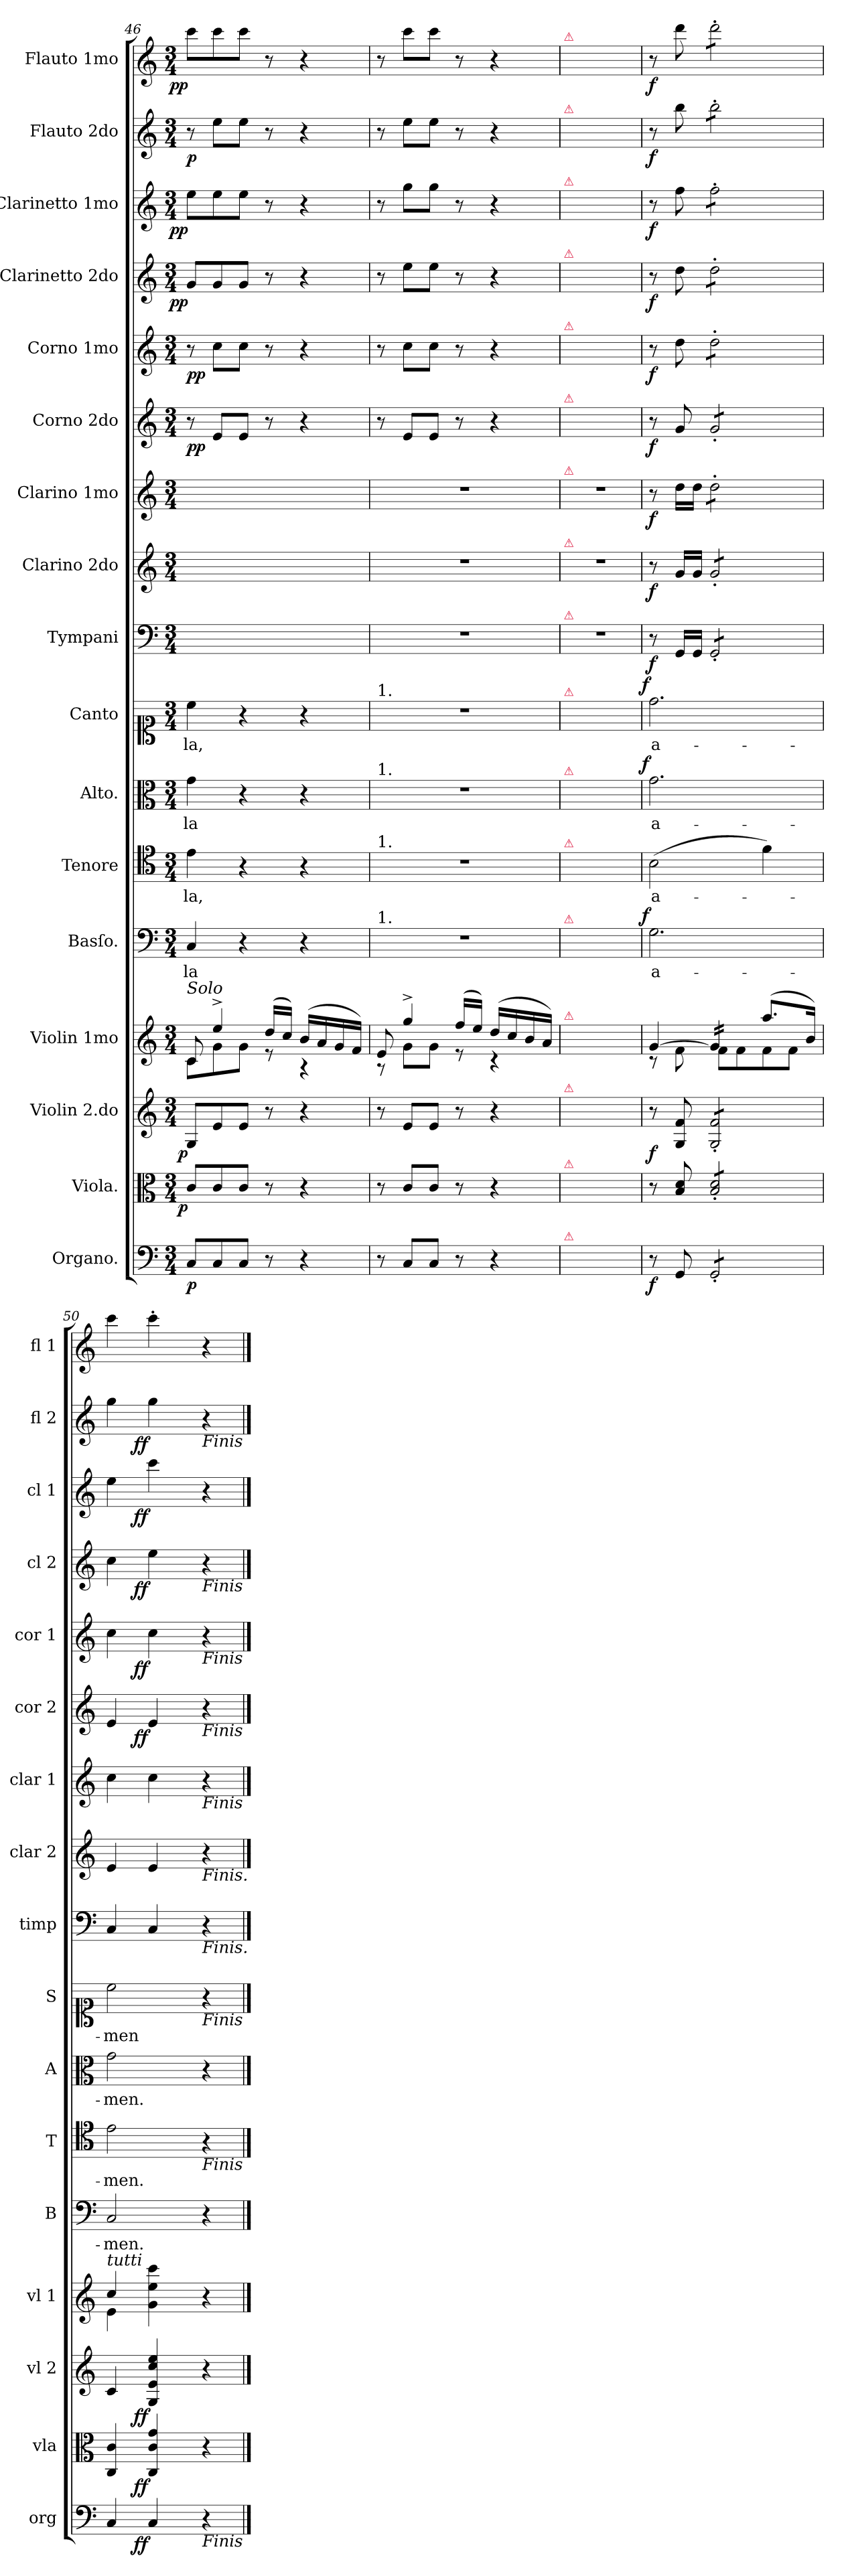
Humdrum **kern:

**kern	**dynam	**kern	**dynam	**kern	**dynam	**kern	**dynam	**kern	**text	**dynam	**kern	**text	**dynam	**kern	**text	**dynam	**kern	**text	**dynam	**kern	**dynam	**kern	**dynam	**kern	**dynam	**kern	**dynam	**kern	**dynam	**kern	**dynam	**kern	**dynam	**kern	**dynam	**kern	**dynam
*part17	*part17	*part16	*part16	*part15	*part15	*part14	*part14	*part13	*part13	*part13	*part12	*part12	*part12	*part11	*part11	*part11	*part10	*part10	*part10	*part9	*part9	*part8	*part8	*part7	*part7	*part6	*part6	*part5	*part5	*part4	*part4	*part3	*part3	*part2	*part2	*part1	*part1
*staff17	*staff17	*staff16	*staff16	*staff15	*staff15	*staff14	*staff14	*staff13	*staff13	*staff13	*staff12	*staff12	*staff12	*staff11	*staff11	*staff11	*staff10	*staff10	*staff10	*staff9	*staff9	*staff8	*staff8	*staff7	*staff7	*staff6	*staff6	*staff5	*staff5	*staff4	*staff4	*staff3	*staff3	*staff2	*staff2	*staff1	*staff1
*I"Organo.	*	*I"Viola.	*	*I"Violin 2.do	*	*I"Violin 1mo	*	*I"Basſo.	*	*	*I"Tenore	*	*	*I"Alto.	*	*	*I"Canto	*	*	*I"Tympani	*	*I"Clarino 2do	*	*I"Clarino 1mo	*	*I"Corno 2do	*	*I"Corno 1mo	*	*I"Clarinetto 2do	*	*I"Clarinetto 1mo	*	*I"Flauto 2do	*	*I"Flauto 1mo	*
*I'org	*	*I'vla	*	*I'vl 2	*	*I'vl 1	*	*I'B	*	*	*I'T	*	*	*I'A	*	*	*I'S	*	*	*I'timp	*	*I'clar 2	*	*I'clar 1	*	*I'cor 2	*	*I'cor 1	*	*I'cl 2	*	*I'cl 1	*	*I'fl 2	*	*I'fl 1	*
*clefF4	*	*clefC3	*	*clefG2	*	*clefG2	*	*clefF4	*	*	*clefC4	*	*	*clefC3	*	*	*clefC1	*	*	*clefF4	*	*clefG2	*	*clefG2	*	*clefG2	*	*clefG2	*	*clefG2	*	*clefG2	*	*clefG2	*	*clefG2	*
*k[]	*	*k[]	*	*k[]	*	*k[]	*	*k[]	*	*	*k[]	*	*	*k[]	*	*	*k[]	*	*	*k[]	*	*k[]	*	*k[]	*	*k[]	*	*k[]	*	*k[]	*	*k[]	*	*k[]	*	*k[]	*
*C:	*	*C:	*	*C:	*	*C:	*	*C:	*	*	*C:	*	*	*C:	*	*	*C:	*	*	*C:	*	*C:	*	*C:	*	*C:	*	*C:	*	*C:	*	*C:	*	*C:	*	*C:	*
*M3/4	*	*M3/4	*	*M3/4	*	*M3/4	*	*M3/4	*	*	*M3/4	*	*	*M3/4	*	*	*M3/4	*	*	*M3/4	*	*M3/4	*	*M3/4	*	*M3/4	*	*M3/4	*	*M3/4	*	*M3/4	*	*M3/4	*	*M3/4	*
=46	=46	=46	=46	=46	=46	=46	=46	=46	=46	=46	=46	=46	=46	=46	=46	=46	=46	=46	=46	=46	=46	=46	=46	=46	=46	=46	=46	=46	=46	=46	=46	=46	=46	=46	=46	=46	=46
*	*	*	*	*	*	*^	*	*	*	*	*	*	*	*	*	*	*	*	*	*	*	*	*	*	*	*	*	*	*	*	*	*	*	*	*	*	*
!	!	!	!	!	!	!LO:TX:a:i:t=Solo	!	!	!	!	!	!	!	!	!	!	!	!	!	!	!	!	!	!	!	!	!	!	!	!	!	!	!	!	!	!	!	!
!	!	!	!LO:DY:rj	!	!LO:DY:rj	!	!	!	!	!	!	!	!	!	!	!	!	!	!	!	!	!	!	!	!	!	!	!	!	!	!	!LO:DY:rj	!	!LO:DY:rj	!	!	!	!LO:DY:rj
8C/L	p	8c/L	p.	8G/L	p	8c/	8c\L	.	4C/	-la	.	4e\	-la,	.	4g\	-la	.	4cc\	-la,	.	2.ryy	.	2.ryy	.	2.ryy	.	8r	pp	8r	pp	8g/L	pp	8ee\L	pp.	8r	p	8ccc\L	pp.
8C/	.	8c/	.	8e/	.	4ee^/	8g\	.	.	.	.	.	.	.	.	.	.	.	.	.	.	.	.	.	.	.	8e/L	.	8cc\L	.	8g/	.	8ee\	.	8ee\L	.	8ccc\	.
8C/J	.	8c/J	.	8e/J	.	.	8g\J	.	4r	.	.	4r	.	.	4r	.	.	4r	.	.	.	.	.	.	.	.	8e/J	.	8cc\J	.	8g/J	.	8ee\J	.	8ee\J	.	8ccc\J	.
8r	.	8r	.	8r	.	(<16dd/LL	8r	.	.	.	.	.	.	.	.	.	.	.	.	.	.	.	.	.	.	.	8r	.	8r	.	8r	.	8r	.	8r	.	8r	.
.	.	.	.	.	.	16cc/JJ)	.	.	.	.	.	.	.	.	.	.	.	.	.	.	.	.	.	.	.	.	.	.	.	.	.	.	.	.	.	.	.	.
4r	.	4r	.	4r	.	(16b/LL	4r	.	4r	.	.	4r	.	.	4r	.	.	4r	.	.	.	.	.	.	.	.	4r	.	4r	.	4r	.	4r	.	4r	.	4r	.
.	.	.	.	.	.	16a/	.	.	.	.	.	.	.	.	.	.	.	.	.	.	.	.	.	.	.	.	.	.	.	.	.	.	.	.	.	.	.	.
.	.	.	.	.	.	16g/	.	.	.	.	.	.	.	.	.	.	.	.	.	.	.	.	.	.	.	.	.	.	.	.	.	.	.	.	.	.	.	.
.	.	.	.	.	.	16f/JJ)	.	.	.	.	.	.	.	.	.	.	.	.	.	.	.	.	.	.	.	.	.	.	.	.	.	.	.	.	.	.	.	.
=47	=47	=47	=47	=47	=47	=47	=47	=47	=47	=47	=47	=47	=47	=47	=47	=47	=47	=47	=47	=47	=47	=47	=47	=47	=47	=47	=47	=47	=47	=47	=47	=47	=47	=47	=47	=47	=47	=47
!	!	!	!	!	!	!	!	!	!	!	!	!	!	!	!	!	!	!LO:TX:a:t=1.	!	!	!	!	!	!	!	!	!	!	!	!	!	!	!	!	!	!	!	!
!	!	!	!	!	!	!	!	!	!	!	!	!	!	!	!LO:TX:a:t=1.	!	!	!	!	!	!	!	!	!	!	!	!	!	!	!	!	!	!	!	!	!	!	!
!	!	!	!	!	!	!	!	!	!	!	!	!LO:TX:a:t=1.	!	!	!	!	!	!	!	!	!	!	!	!	!	!	!	!	!	!	!	!	!	!	!	!	!	!
!	!	!	!	!	!	!	!	!	!LO:TX:a:t=1.	!	!	!	!	!	!	!	!	!	!	!	!	!	!	!	!	!	!	!	!	!	!	!	!	!	!	!	!	!
8r	.	8r	.	8r	.	8e/	8r	.	2.r	.	.	2.r	.	.	2.r	.	.	2.r	.	.	2.r	.	2.r	.	2.r	.	8r	.	8r	.	8r	.	8r	.	8r	.	8r	.
8C/L	.	8c/L	.	8e/L	.	4gg^/	8g\L	.	.	.	.	.	.	.	.	.	.	.	.	.	.	.	.	.	.	.	8e/L	.	8cc\L	.	8ee\L	.	8gg\L	.	8ee\L	.	8ccc\L	.
8C/J	.	8c/J	.	8e/J	.	.	8g\J	.	.	.	.	.	.	.	.	.	.	.	.	.	.	.	.	.	.	.	8e/J	.	8cc\J	.	8ee\J	.	8gg\J	.	8ee\J	.	8ccc\J	.
8r	.	8r	.	8r	.	(16ff/LL	8r	.	.	.	.	.	.	.	.	.	.	.	.	.	.	.	.	.	.	.	8r	.	8r	.	8r	.	8r	.	8r	.	8r	.
.	.	.	.	.	.	16ee/JJ)	.	.	.	.	.	.	.	.	.	.	.	.	.	.	.	.	.	.	.	.	.	.	.	.	.	.	.	.	.	.	.	.
4r	.	4r	.	4r	.	(16dd/LL	4r	.	.	.	.	.	.	.	.	.	.	.	.	.	.	.	.	.	.	.	4r	.	4r	.	4r	.	4r	.	4r	.	4r	.
.	.	.	.	.	.	16cc/	.	.	.	.	.	.	.	.	.	.	.	.	.	.	.	.	.	.	.	.	.	.	.	.	.	.	.	.	.	.	.	.
.	.	.	.	.	.	16b/	.	.	.	.	.	.	.	.	.	.	.	.	.	.	.	.	.	.	.	.	.	.	.	.	.	.	.	.	.	.	.	.
.	.	.	.	.	.	16a/JJ)	.	.	.	.	.	.	.	.	.	.	.	.	.	.	.	.	.	.	.	.	.	.	.	.	.	.	.	.	.	.	.	.
*	*	*	*	*	*	*v	*v	*	*	*	*	*	*	*	*	*	*	*	*	*	*	*	*	*	*	*	*	*	*	*	*	*	*	*	*	*	*	*
=48	=48	=48	=48	=48	=48	=48	=48	=48	=48	=48	=48	=48	=48	=48	=48	=48	=48	=48	=48	=48	=48	=48	=48	=48	=48	=48	=48	=48	=48	=48	=48	=48	=48	=48	=48	=48	=48
!	!	!	!	!	!	!	!	!	!	!	!	!	!	!	!	!	!	!	!	!	!	!	!	!	!	!	!	!	!	!	!	!	!	!	!	!LO:TX:a:color=crimson:t=⚠	!
!	!	!	!	!	!	!	!	!	!	!	!	!	!	!	!	!	!	!	!	!	!	!	!	!	!	!	!	!	!	!	!	!	!	!LO:TX:a:color=crimson:t=⚠	!	!	!
!	!	!	!	!	!	!	!	!	!	!	!	!	!	!	!	!	!	!	!	!	!	!	!	!	!	!	!	!	!	!	!	!LO:TX:a:color=crimson:t=⚠	!	!	!	!	!
!	!	!	!	!	!	!	!	!	!	!	!	!	!	!	!	!	!	!	!	!	!	!	!	!	!	!	!	!	!	!LO:TX:a:color=crimson:t=⚠	!	!	!	!	!	!	!
!	!	!	!	!	!	!	!	!	!	!	!	!	!	!	!	!	!	!	!	!	!	!	!	!	!	!	!	!LO:TX:a:color=crimson:t=⚠	!	!	!	!	!	!	!	!	!
!	!	!	!	!	!	!	!	!	!	!	!	!	!	!	!	!	!	!	!	!	!	!	!	!	!	!LO:TX:a:color=crimson:t=⚠	!	!	!	!	!	!	!	!	!	!	!
!	!	!	!	!	!	!	!	!	!	!	!	!	!	!	!	!	!	!	!	!	!	!	!	!LO:TX:a:color=crimson:t=⚠	!	!	!	!	!	!	!	!	!	!	!	!	!
!	!	!	!	!	!	!	!	!	!	!	!	!	!	!	!	!	!	!	!	!	!	!LO:TX:a:color=crimson:t=⚠	!	!	!	!	!	!	!	!	!	!	!	!	!	!	!
!	!	!	!	!	!	!	!	!	!	!	!	!	!	!	!	!	!	!	!	!LO:TX:a:color=crimson:t=⚠	!	!	!	!	!	!	!	!	!	!	!	!	!	!	!	!	!
!	!	!	!	!	!	!	!	!	!	!	!	!	!	!	!	!	!LO:TX:a:color=crimson:t=⚠	!	!	!	!	!	!	!	!	!	!	!	!	!	!	!	!	!	!	!	!
!	!	!	!	!	!	!	!	!	!	!	!	!	!	!LO:TX:a:color=crimson:t=⚠	!	!	!	!	!	!	!	!	!	!	!	!	!	!	!	!	!	!	!	!	!	!	!
!	!	!	!	!	!	!	!	!	!	!	!LO:TX:a:color=crimson:t=⚠	!	!	!	!	!	!	!	!	!	!	!	!	!	!	!	!	!	!	!	!	!	!	!	!	!	!
!	!	!	!	!	!	!	!	!LO:TX:a:color=crimson:t=⚠	!	!	!	!	!	!	!	!	!	!	!	!	!	!	!	!	!	!	!	!	!	!	!	!	!	!	!	!	!
!	!	!	!	!	!	!LO:TX:a:color=crimson:t=⚠	!	!	!	!	!	!	!	!	!	!	!	!	!	!	!	!	!	!	!	!	!	!	!	!	!	!	!	!	!	!	!
!	!	!	!	!LO:TX:a:color=crimson:t=⚠	!	!	!	!	!	!	!	!	!	!	!	!	!	!	!	!	!	!	!	!	!	!	!	!	!	!	!	!	!	!	!	!	!
!	!	!LO:TX:a:color=crimson:t=⚠	!	!	!	!	!	!	!	!	!	!	!	!	!	!	!	!	!	!	!	!	!	!	!	!	!	!	!	!	!	!	!	!	!	!	!
!LO:TX:a:color=crimson:t=⚠	!	!	!	!	!	!	!	!	!	!	!	!	!	!	!	!	!	!	!	!	!	!	!	!	!	!	!	!	!	!	!	!	!	!	!	!	!
2.ryy	.	2.ryy	.	2.ryy	.	2.ryy	.	2.ryy	.	.	2.ryy	.	.	2.ryy	.	.	2.ryy	.	.	2.r	.	2.r	.	2.r	.	2.ryy	.	2.ryy	.	2.ryy	.	2.ryy	.	2.ryy	.	2.ryy	.
=49	=49	=49	=49	=49	=49	=49	=49	=49	=49	=49	=49	=49	=49	=49	=49	=49	=49	=49	=49	=49	=49	=49	=49	=49	=49	=49	=49	=49	=49	=49	=49	=49	=49	=49	=49	=49	=49
*	*	*	*	*	*	*^	*	*	*	*	*	*	*	*	*	*	*	*	*	*	*	*	*	*	*	*	*	*	*	*	*	*	*	*	*	*	*
!	!	!	!	!	!	!	!	!	!	!	!LO:DY:b:rj	!	!	!LO:DY:b:rj	!	!	!LO:DY:b:rj	!	!	!LO:DY:b:rj	!	!	!	!	!	!	!	!	!	!	!	!	!	!	!	!	!	!
8r	f	8r	.	8r	f	[4g/	8r	.	2.G\	a-	f	(2B\	a-	fr.	2.g\	a-	f	2.dd\	a-	f	8r	f	8r	f	8r	f	8r	f	8r	f	8r	f	8r	f	8r	f	8r	f
8GG/	.	8B/ 8d/	.	8G/ 8f/	.	.	8f\	.	.	.	.	.	.	.	.	.	.	.	.	.	16GG/LL	.	16g/LL	.	16dd\LL	.	8g/	.	8dd\	.	8dd\	.	8ff\	.	8bb\	.	8ddd\	.
.	.	.	.	.	.	.	.	.	.	.	.	.	.	.	.	.	.	.	.	.	16GG/JJ	.	16g/JJ	.	16dd\JJ	.	.	.	.	.	.	.	.	.	.	.	.	.
!	!	!	!	!	!	!	!	!	!	!	!	!	!	!	!	!	!	!	!	!	!	!	!	!	!	!	!	!	!	!	!	!	!	!	!	!	!LO:TX:a:t=....	!
!	!	!	!	!	!	!	!	!	!	!	!	!	!	!	!	!	!	!	!	!	!	!	!	!	!	!	!	!	!	!	!	!	!	!	!LO:TX:a:t=....	!	!	!
!	!	!	!	!	!	!	!	!	!	!	!	!	!	!	!	!	!	!	!	!	!	!	!	!	!	!	!	!	!	!	!	!	!LO:TX:a:t=....	!	!	!	!	!
!	!	!	!	!	!	!	!	!	!	!	!	!	!	!	!	!	!	!	!	!	!	!	!	!	!	!	!	!	!	!	!LO:TX:a:t=....	!	!	!	!	!	!	!
!	!	!	!	!	!	!	!	!	!	!	!	!	!	!	!	!	!	!	!	!	!	!	!	!	!	!	!	!	!LO:TX:a:t=....	!	!	!	!	!	!	!	!	!
!	!	!	!	!	!	!	!	!	!	!	!	!	!	!	!	!	!	!	!	!	!	!	!	!	!	!	!LO:TX:b:t=....	!	!	!	!	!	!	!	!	!	!	!
!	!	!	!	!	!	!	!	!	!	!	!	!	!	!	!	!	!	!	!	!	!	!	!	!	!LO:TX:a:t=....	!	!	!	!	!	!	!	!	!	!	!	!	!
!	!	!	!	!	!	!	!	!	!	!	!	!	!	!	!	!	!	!	!	!	!	!	!LO:TX:b:t=....	!	!	!	!	!	!	!	!	!	!	!	!	!	!	!
!	!	!	!	!	!	!	!	!	!	!	!	!	!	!	!	!	!	!	!	!	!LO:TX:b:t=....	!	!	!	!	!	!	!	!	!	!	!	!	!	!	!	!	!
!	!	!	!	!LO:TX:b:t=....	!	!	!	!	!	!	!	!	!	!	!	!	!	!	!	!	!	!	!	!	!	!	!	!	!	!	!	!	!	!	!	!	!	!
!	!	!LO:TX:b:t=....	!	!	!	!	!	!	!	!	!	!	!	!	!	!	!	!	!	!	!	!	!	!	!	!	!	!	!	!	!	!	!	!	!	!	!	!
!LO:TX:b:t=....	!	!	!	!	!	!	!	!	!	!	!	!	!	!	!	!	!	!	!	!	!	!	!	!	!	!	!	!	!	!	!	!	!	!	!	!	!	!
*tremolo	*	*	*	*	*	*	*	*	*	*	*	*	*	*	*	*	*	*	*	*	*	*	*	*	*	*	*	*	*	*	*	*	*	*	*	*	*	*
*	*	*tremolo	*	*	*	*	*	*	*	*	*	*	*	*	*	*	*	*	*	*	*	*	*	*	*	*	*	*	*	*	*	*	*	*	*	*	*	*
*	*	*	*	*tremolo	*	*	*	*	*	*	*	*	*	*	*	*	*	*	*	*	*	*	*	*	*	*	*	*	*	*	*	*	*	*	*	*	*	*
*	*	*	*	*	*	*tremolo	*	*	*	*	*	*	*	*	*	*	*	*	*	*	*	*	*	*	*	*	*	*	*	*	*	*	*	*	*	*	*	*
*	*	*	*	*	*	*	*	*	*	*	*	*	*	*	*	*	*	*	*	*	*tremolo	*	*	*	*	*	*	*	*	*	*	*	*	*	*	*	*	*
*	*	*	*	*	*	*	*	*	*	*	*	*	*	*	*	*	*	*	*	*	*	*	*tremolo	*	*	*	*	*	*	*	*	*	*	*	*	*	*	*
*	*	*	*	*	*	*	*	*	*	*	*	*	*	*	*	*	*	*	*	*	*	*	*	*	*tremolo	*	*	*	*	*	*	*	*	*	*	*	*	*
*	*	*	*	*	*	*	*	*	*	*	*	*	*	*	*	*	*	*	*	*	*	*	*	*	*	*	*tremolo	*	*	*	*	*	*	*	*	*	*	*
*	*	*	*	*	*	*	*	*	*	*	*	*	*	*	*	*	*	*	*	*	*	*	*	*	*	*	*	*	*tremolo	*	*	*	*	*	*	*	*	*
*	*	*	*	*	*	*	*	*	*	*	*	*	*	*	*	*	*	*	*	*	*	*	*	*	*	*	*	*	*	*	*tremolo	*	*	*	*	*	*	*
*	*	*	*	*	*	*	*	*	*	*	*	*	*	*	*	*	*	*	*	*	*	*	*	*	*	*	*	*	*	*	*	*	*tremolo	*	*	*	*	*
*	*	*	*	*	*	*	*	*	*	*	*	*	*	*	*	*	*	*	*	*	*	*	*	*	*	*	*	*	*	*	*	*	*	*	*tremolo	*	*	*
*	*	*	*	*	*	*	*	*	*	*	*	*	*	*	*	*	*	*	*	*	*	*	*	*	*	*	*	*	*	*	*	*	*	*	*	*	*tremolo	*
8GG'/L	.	8B'/ 8d'/L	.	8G'/ 8f'/L	.	16g/LL]	8f\L	.	.	.	.	.	.	.	.	.	.	.	.	.	8GG'/L	.	8g'/L	.	8dd'\L	.	8g'/L	.	8dd'\L	.	8dd'\L	.	8ff'\L	.	8bb'\L	.	8ddd'\L	.
.	.	.	.	.	.	(<16b^/	.	.	.	.	.	.	.	.	.	.	.	.	.	.	.	.	.	.	.	.	.	.	.	.	.	.	.	.	.	.	.	.
8GG'/	.	8B'/ 8d'/	.	8G'/ 8f'/	.	16dd^/	8f\	.	.	.	.	.	.	.	.	.	.	.	.	.	8GG'/	.	8g'/	.	8dd'\	.	8g'/	.	8dd'\	.	8dd'\	.	8ff'\	.	8bb'\	.	8ddd'\	.
.	.	.	.	.	.	16ff^/JJ)	.	.	.	.	.	.	.	.	.	.	.	.	.	.	.	.	.	.	.	.	.	.	.	.	.	.	.	.	.	.	.	.
8GG'/	.	8B'/ 8d'/	.	8G'/ 8f'/	.	(<8.aa/L	8f\	.	.	.	.	4f\)	.	.	.	.	.	.	.	.	8GG'/	.	8g'/	.	8dd'\	.	8g'/	.	8dd'\	.	8dd'\	.	8ff'\	.	8bb'\	.	8ddd'\	.
8GG'/J	.	8B'/ 8d'/J	.	8G'/ 8f'/J	.	.	8f\J	.	.	.	.	.	.	.	.	.	.	.	.	.	8GG'/J	.	8g'/J	.	8dd'\J	.	8g'/J	.	8dd'\J	.	8dd'\J	.	8ff'\J	.	8bb'\J	.	8ddd'\J	.
*	*	*	*	*	*	*	*	*	*	*	*	*	*	*	*	*	*	*	*	*	*	*	*	*	*	*	*	*	*	*	*	*	*	*	*	*	*Xtremolo	*
*	*	*	*	*	*	*	*	*	*	*	*	*	*	*	*	*	*	*	*	*	*	*	*	*	*	*	*	*	*	*	*	*	*	*	*Xtremolo	*	*	*
*	*	*	*	*	*	*	*	*	*	*	*	*	*	*	*	*	*	*	*	*	*	*	*	*	*	*	*	*	*	*	*	*	*Xtremolo	*	*	*	*	*
*	*	*	*	*	*	*	*	*	*	*	*	*	*	*	*	*	*	*	*	*	*	*	*	*	*	*	*	*	*	*	*Xtremolo	*	*	*	*	*	*	*
*	*	*	*	*	*	*	*	*	*	*	*	*	*	*	*	*	*	*	*	*	*	*	*	*	*	*	*	*	*Xtremolo	*	*	*	*	*	*	*	*	*
*	*	*	*	*	*	*	*	*	*	*	*	*	*	*	*	*	*	*	*	*	*	*	*	*	*	*	*Xtremolo	*	*	*	*	*	*	*	*	*	*	*
*	*	*	*	*	*	*	*	*	*	*	*	*	*	*	*	*	*	*	*	*	*	*	*	*	*Xtremolo	*	*	*	*	*	*	*	*	*	*	*	*	*
*	*	*	*	*	*	*	*	*	*	*	*	*	*	*	*	*	*	*	*	*	*	*	*Xtremolo	*	*	*	*	*	*	*	*	*	*	*	*	*	*	*
*	*	*	*	*	*	*	*	*	*	*	*	*	*	*	*	*	*	*	*	*	*Xtremolo	*	*	*	*	*	*	*	*	*	*	*	*	*	*	*	*	*
*	*	*	*	*	*	*Xtremolo	*	*	*	*	*	*	*	*	*	*	*	*	*	*	*	*	*	*	*	*	*	*	*	*	*	*	*	*	*	*	*	*
*	*	*	*	*Xtremolo	*	*	*	*	*	*	*	*	*	*	*	*	*	*	*	*	*	*	*	*	*	*	*	*	*	*	*	*	*	*	*	*	*	*
*	*	*Xtremolo	*	*	*	*	*	*	*	*	*	*	*	*	*	*	*	*	*	*	*	*	*	*	*	*	*	*	*	*	*	*	*	*	*	*	*	*
*Xtremolo	*	*	*	*	*	*	*	*	*	*	*	*	*	*	*	*	*	*	*	*	*	*	*	*	*	*	*	*	*	*	*	*	*	*	*	*	*	*
.	.	.	.	.	.	16b/Jk)	.	.	.	.	.	.	.	.	.	.	.	.	.	.	.	.	.	.	.	.	.	.	.	.	.	.	.	.	.	.	.	.
=50	=50	=50	=50	=50	=50	=50	=50	=50	=50	=50	=50	=50	=50	=50	=50	=50	=50	=50	=50	=50	=50	=50	=50	=50	=50	=50	=50	=50	=50	=50	=50	=50	=50	=50	=50	=50	=50	=50
!	!	!	!	!	!	!LO:TX:a:i:t=tutti	!	!	!	!	!	!	!	!	!	!	!	!	!	!	!	!	!	!	!	!	!	!	!	!	!	!	!	!	!	!	!	!
4C/	.	4C/ 4c/	.	4c/	.	4cc/	4e\	.	2C/	-men.	.	2e\	-men.	.	2g\	-men.	.	2cc\	-men	.	4C/	.	4e/	.	4cc\	.	4e/	.	4cc\	.	4cc\	.	4ee\	.	4gg\	.	4ccc\	.
!	!LO:DY:rj	!	!LO:DY:rj	!	!LO:DY:rj	!	!	!LO:DY:rj	!	!	!	!	!	!	!	!	!	!	!	!	!	!	!	!	!	!	!	!LO:DY:rj	!	!LO:DY:rj	!	!LO:DY:rj	!	!LO:DY:rj	!	!LO:DY:rj	!	!LO:DY:rj
4C/	ff	4C/ 4c/ 4g/	ff	4G/ 4e/ 4cc/ 4ee/	ff	4g\ 4ee\ 4ccc\	8ryy	ffr&colon;	.	.	.	.	.	.	.	.	.	.	.	.	4C/	.	4e/	.	4cc\	.	4e/	ff	4cc\	ff	4ee\	ff	4ccc\	ff	4gg\	ff	4ccc'\	ffr.
.	.	.	.	.	.	.	8ryy	.	.	.	.	.	.	.	.	.	.	.	.	.	.	.	.	.	.	.	.	.	.	.	.	.	.	.	.	.	.	.
!	!	!	!	!	!	!	!	!	!	!	!	!	!	!	!	!	!	!	!	!	!	!	!	!	!	!	!	!	!	!	!	!	!	!	!LO:TX:b:i:t=Finis	!	!	!
!	!	!	!	!	!	!	!	!	!	!	!	!	!	!	!	!	!	!	!	!	!	!	!	!	!	!	!	!	!	!	!LO:TX:b:i:t=Finis	!	!	!	!	!	!	!
!	!	!	!	!	!	!	!	!	!	!	!	!	!	!	!	!	!	!	!	!	!	!	!	!	!	!	!	!	!LO:TX:b:i:t=Finis	!	!	!	!	!	!	!	!	!
!	!	!	!	!	!	!	!	!	!	!	!	!	!	!	!	!	!	!	!	!	!	!	!	!	!	!	!LO:TX:b:i:t=Finis	!	!	!	!	!	!	!	!	!	!	!
!	!	!	!	!	!	!	!	!	!	!	!	!	!	!	!	!	!	!	!	!	!	!	!	!	!LO:TX:b:i:t=Finis	!	!	!	!	!	!	!	!	!	!	!	!	!
!	!	!	!	!	!	!	!	!	!	!	!	!	!	!	!	!	!	!	!	!	!	!	!LO:TX:b:i:t=Finis.	!	!	!	!	!	!	!	!	!	!	!	!	!	!	!
!	!	!	!	!	!	!	!	!	!	!	!	!	!	!	!	!	!	!	!	!	!LO:TX:b:i:t=Finis.	!	!	!	!	!	!	!	!	!	!	!	!	!	!	!	!	!
!	!	!	!	!	!	!	!	!	!	!	!	!	!	!	!	!	!	!LO:TX:b:i:t=Finis	!	!	!	!	!	!	!	!	!	!	!	!	!	!	!	!	!	!	!	!
!	!	!	!	!	!	!	!	!	!	!	!	!LO:TX:b:i:t=Finis	!	!	!	!	!	!	!	!	!	!	!	!	!	!	!	!	!	!	!	!	!	!	!	!	!	!
!LO:TX:b:i:t=Finis	!	!	!	!	!	!	!	!	!	!	!	!	!	!	!	!	!	!	!	!	!	!	!	!	!	!	!	!	!	!	!	!	!	!	!	!	!	!
4r	.	4r	.	4r	.	4r	4ryy	.	4r	.	.	4r	.	.	4r	.	.	4r	.	.	4r	.	4r	.	4r	.	4r	.	4r	.	4r	.	4r	.	4r	.	4r	.
*	*	*	*	*	*	*v	*v	*	*	*	*	*	*	*	*	*	*	*	*	*	*	*	*	*	*	*	*	*	*	*	*	*	*	*	*	*	*	*
==	==	==	==	==	==	==	==	==	==	==	==	==	==	==	==	==	==	==	==	==	==	==	==	==	==	==	==	==	==	==	==	==	==	==	==	==	==
*-	*-	*-	*-	*-	*-	*-	*-	*-	*-	*-	*-	*-	*-	*-	*-	*-	*-	*-	*-	*-	*-	*-	*-	*-	*-	*-	*-	*-	*-	*-	*-	*-	*-	*-	*-	*-	*-
